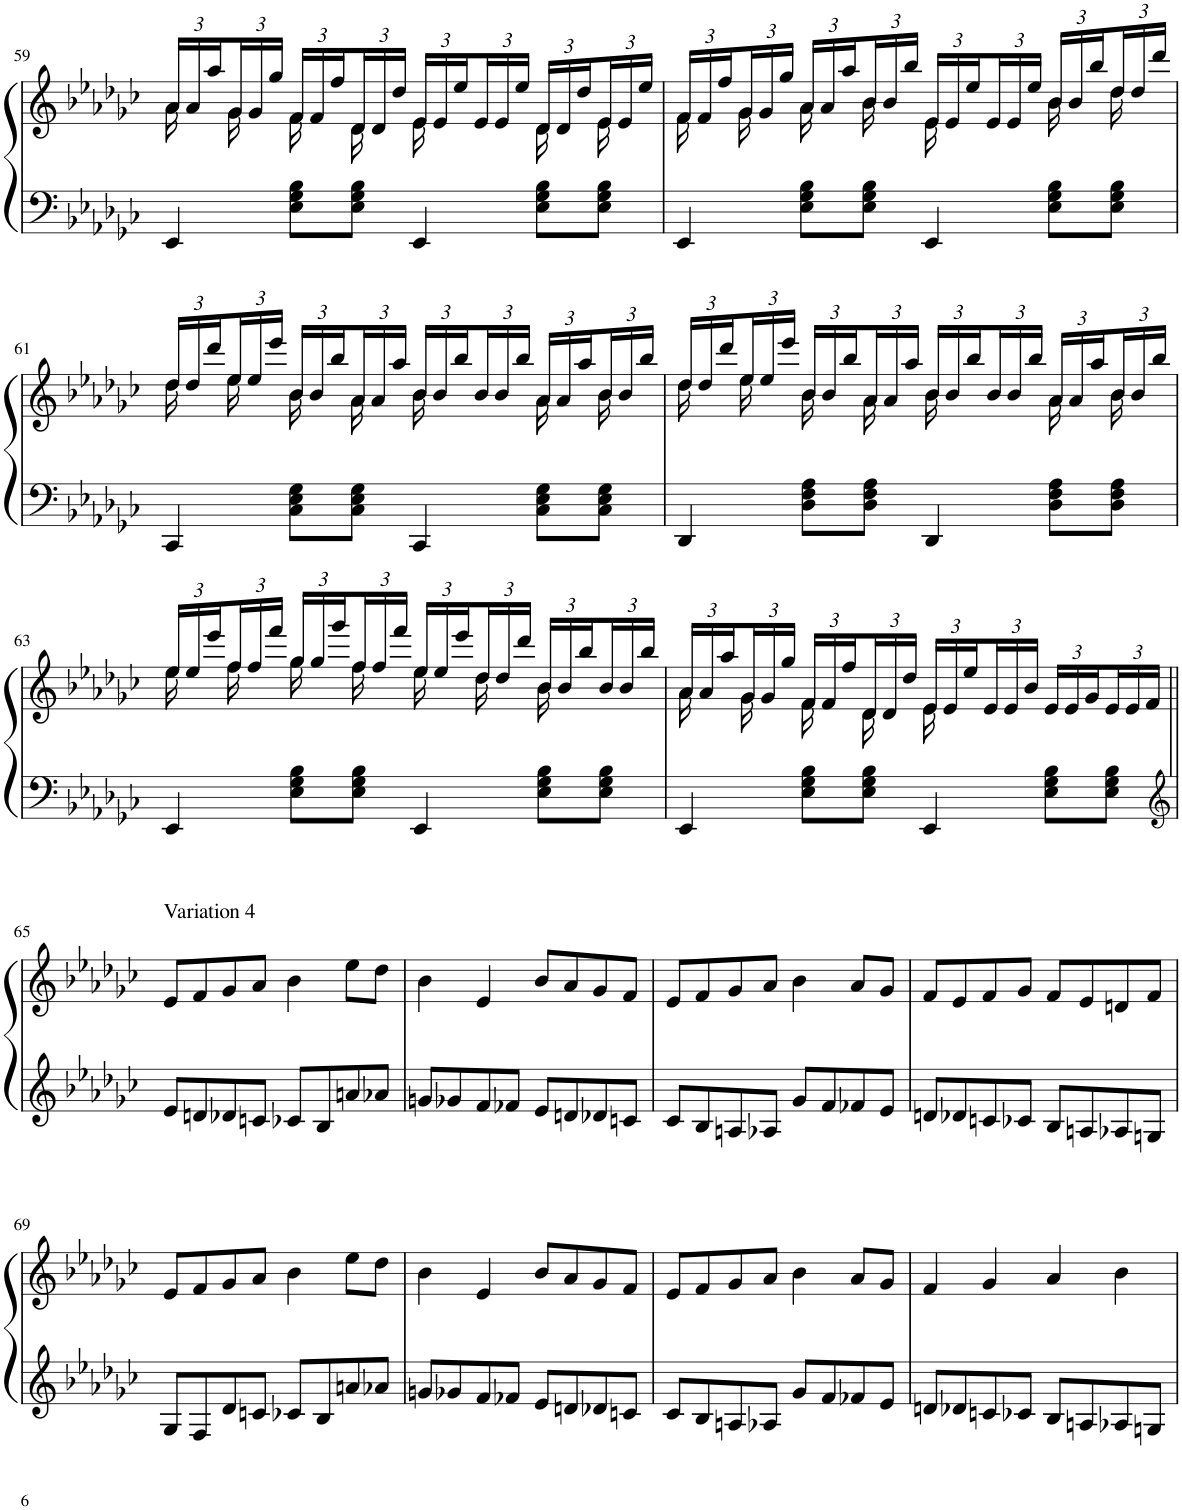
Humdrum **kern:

**kern	**kern
*part2	*part1
*staff2	*staff1
*I"Piano	*I"Piano
*I'Pno	*I'Pno
!!LO:PB:g=z
*clefF4	*clefG2
*k[b-e-a-d-g-c-]	*k[b-e-a-d-g-c-]
*M4/4	*M4/4
*	*Xbrackettup
=59	=59
*	*^
4EE-/	24a-/LL	16a-\
.	24a-/	.
.	.	16ryy
.	24aa-/	.
.	24g-/	16g-\
.	24g-/	.
.	.	16ryy
.	24gg-/JJ	.
8E-\ 8G-\ 8B-\L	24f/LL	16f\
.	24f/	.
.	.	16ryy
.	24ff/	.
8E-\ 8G-\ 8B-\J	24d-/	16d-\
.	24d-/	.
.	.	16ryy
.	24dd-/JJ	.
4EE-/	24e-/LL	16e-\
.	24e-/	.
.	.	8.ryy
.	24ee-/	.
.	24e-/	.
.	24e-/	.
.	24ee-/JJ	.
8E-\ 8G-\ 8B-\L	24d-/LL	16d-\
.	24d-/	.
.	.	16ryy
.	24dd-/	.
8E-\ 8G-\ 8B-\J	24e-/	16e-\
.	24e-/	.
.	.	16ryy
.	24ee-/JJ	.
=60	=60	=60
4EE-/	24f/LL	16f\
.	24f/	.
.	.	16ryy
.	24ff/	.
.	24g-/	16g-\
.	24g-/	.
.	.	16ryy
.	24gg-/JJ	.
8E-\ 8G-\ 8B-\L	24a-/LL	16a-\
.	24a-/	.
.	.	16ryy
.	24aa-/	.
8E-\ 8G-\ 8B-\J	24b-/	16b-\
.	24b-/	.
.	.	16ryy
.	24bb-/JJ	.
4EE-/	24e-/LL	16e-\
.	24e-/	.
.	.	8.ryy
.	24ee-/	.
.	24e-/	.
.	24e-/	.
.	24ee-/JJ	.
8E-\ 8G-\ 8B-\L	24b-/LL	16b-\
.	24b-/	.
.	.	16ryy
.	24bb-/	.
8E-\ 8G-\ 8B-\J	24dd-/	16dd-\
.	24dd-/	.
.	.	16ryy
.	24ddd-/JJ	.
!!LO:LB:g=z	!!
=61	=61	=61
4CC-/	24dd-/LL	16dd-\
.	24dd-/	.
.	.	16ryy
.	24ddd-/	.
.	24ee-/	16ee-\
.	24ee-/	.
.	.	16ryy
.	24eee-/JJ	.
8C-\ 8E-\ 8G-\L	24b-/LL	16b-\
.	24b-/	.
.	.	16ryy
.	24bb-/	.
8C-\ 8E-\ 8G-\J	24a-/	16a-\
.	24a-/	.
.	.	16ryy
.	24aa-/JJ	.
4CC-/	24b-/LL	16b-\
.	24b-/	.
.	.	8.ryy
.	24bb-/	.
.	24b-/	.
.	24b-/	.
.	24bb-/JJ	.
8C-\ 8E-\ 8G-\L	24a-/LL	16a-\
.	24a-/	.
.	.	16ryy
.	24aa-/	.
8C-\ 8E-\ 8G-\J	24b-/	16b-\
.	24b-/	.
.	.	16ryy
.	24bb-/JJ	.
=62	=62	=62
4DD-/	24dd-/LL	16dd-\
.	24dd-/	.
.	.	16ryy
.	24ddd-/	.
.	24ee-/	16ee-\
.	24ee-/	.
.	.	16ryy
.	24eee-/JJ	.
8D-\ 8F\ 8A-\L	24b-/LL	16b-\
.	24b-/	.
.	.	16ryy
.	24bb-/	.
8D-\ 8F\ 8A-\J	24a-/	16a-\
.	24a-/	.
.	.	16ryy
.	24aa-/JJ	.
4DD-/	24b-/LL	16b-\
.	24b-/	.
.	.	8.ryy
.	24bb-/	.
.	24b-/	.
.	24b-/	.
.	24bb-/JJ	.
8D-\ 8F\ 8A-\L	24a-/LL	16a-\
.	24a-/	.
.	.	16ryy
.	24aa-/	.
8D-\ 8F\ 8A-\J	24b-/	16b-\
.	24b-/	.
.	.	16ryy
.	24bb-/JJ	.
!!LO:LB:g=z	!!
=63	=63	=63
4EE-/	24ee-/LL	16ee-\
.	24ee-/	.
.	.	16ryy
.	24eee-/	.
.	24ff/	16ff\
.	24ff/	.
.	.	16ryy
.	24fff/JJ	.
8E-\ 8G-\ 8B-\L	24gg-/LL	16gg-\
.	24gg-/	.
.	.	16ryy
.	24ggg-/	.
8E-\ 8G-\ 8B-\J	24ff/	16ff\
.	24ff/	.
.	.	16ryy
.	24fff/JJ	.
4EE-/	24ee-/LL	16ee-\
.	24ee-/	.
.	.	16ryy
.	24eee-/	.
.	24dd-/	16dd-\
.	24dd-/	.
.	.	16ryy
.	24ddd-/JJ	.
8E-\ 8G-\ 8B-\L	24b-/LL	16b-\
.	24b-/	.
.	.	8.ryy
.	24bb-/	.
8E-\ 8G-\ 8B-\J	24b-/	.
.	24b-/	.
.	24bb-/JJ	.
=64	=64	=64
4EE-/	24a-/LL	16a-\
.	24a-/	.
.	.	16ryy
.	24aa-/	.
.	24g-/	16g-\
.	24g-/	.
.	.	16ryy
.	24gg-/JJ	.
8E-\ 8G-\ 8B-\L	24f/LL	16f\
.	24f/	.
.	.	16ryy
.	24ff/	.
8E-\ 8G-\ 8B-\J	24d-/	16d-\
.	24d-/	.
.	.	16ryy
.	24dd-/JJ	.
4EE-/	24e-/LL	16e-\
.	24e-/	.
.	.	4..ryy
.	24ee-/	.
.	24e-/	.
.	24e-/	.
.	24b-/JJ	.
8E-\ 8G-\ 8B-\L	24e-/LL	.
.	24e-/	.
.	24g-/	.
8E-\ 8G-\ 8B-\J	24e-/	.
.	24e-/	.
.	24f/JJ	.
*	*v	*v
!!LO:LB:g=z
=65||	=65||
*clefG2	*
!	!LO:TX:a:t=Variation 4
8e-/L	8e-/L
8dn/	8f/
8d-X/	8g-/
8cn/J	8a-/J
8c-X/L	4b-\
8B-/	.
8an/	8ee-\L
8a-X/J	8dd-\J
=66	=66
8gn/L	4b-\
8g-X/	.
8f/	4e-/
8f-X/J	.
8e-/L	8b-/L
8dn/	8a-/
8d-X/	8g-/
8cn/J	8f/J
=67	=67
8c-/L	8e-/L
8B-/	8f/
8An/	8g-/
8A-X/J	8a-/J
8g-/L	4b-\
8f/	.
8f-X/	8a-/L
8e-/J	8g-/J
=68	=68
8dn/L	8f/L
8d-X/	8e-/
8cn/	8f/
8c-X/J	8g-/J
8B-/L	8f/L
8An/	8e-/
8A-X/	8dn/
8Gn/J	8f/J
!!LO:LB:g=z
=69	=69
8G-/L	8e-/L
8F/	8f/
8d-/	8g-/
8cn/J	8a-/J
8c-X/L	4b-\
8B-/	.
8an/	8ee-\L
8a-X/J	8dd-\J
=70	=70
8gn/L	4b-\
8g-X/	.
8f/	4e-/
8f-X/J	.
8e-/L	8b-/L
8dn/	8a-/
8d-X/	8g-/
8cn/J	8f/J
=71	=71
8c-/L	8e-/L
8B-/	8f/
8An/	8g-/
8A-X/J	8a-/J
8g-/L	4b-\
8f/	.
8f-X/	8a-/L
8e-/J	8g-/J
=72	=72
8dn/L	4f/
8d-X/	.
8cn/	4g-/
8c-X/J	.
8B-/L	4a-/
8An/	.
8A-X/	4b-\
8Gn/J	.
=	=
*-	*-
